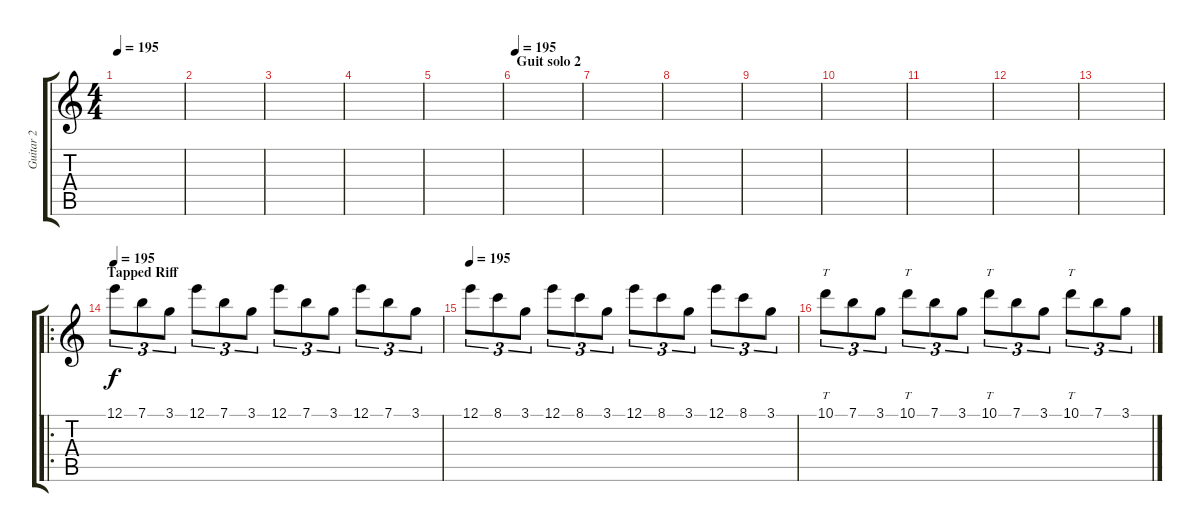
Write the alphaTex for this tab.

\track ("Guitar 2" "Guitar 2") {instrument distortionguitar}
\staff {score tabs}
\tuning (E4 B3 G3 D3 A2 E2) {hide}
\ts (4 4)
\tempo 195
\clef g2
\ks c
|
|
|
|
|
\section ("" "Guit solo 2")
\tempo 195
|
|
|
|
|
|
|
|
\ro
\section ("" "Tapped Riff")
\tempo 195
12.1.8{tu (3 2)} 7.1.8{tu (3 2)} 3.1.8{tu (3 2)} 12.1.8{tu (3 2)} 7.1.8{tu (3 2)} 3.1.8{tu (3 2)} 12.1.8{tu (3 2)} 7.1.8{tu (3 2)} 3.1.8{tu (3 2)} 12.1.8{tu (3 2)} 7.1.8{tu (3 2)} 3.1.8{tu (3 2)} |
\tempo 195
12.1.8{tu (3 2)} 8.1.8{tu (3 2)} 3.1.8{tu (3 2)} 12.1.8{tu (3 2)} 8.1.8{tu (3 2)} 3.1.8{tu (3 2)} 12.1.8{tu (3 2)} 8.1.8{tu (3 2)} 3.1.8{tu (3 2)} 12.1.8{tu (3 2)} 8.1.8{tu (3 2)} 3.1.8{tu (3 2)} |
10.1.8{tt tu (3 2)} 7.1.8{tu (3 2)} 3.1.8{tu (3 2)} 10.1.8{tt tu (3 2)} 7.1.8{tu (3 2)} 3.1.8{tu (3 2)} 10.1.8{tt tu (3 2)} 7.1.8{tu (3 2)} 3.1.8{tu (3 2)} 10.1.8{tt tu (3 2)} 7.1.8{tu (3 2)} 3.1.8{tu (3 2)}
